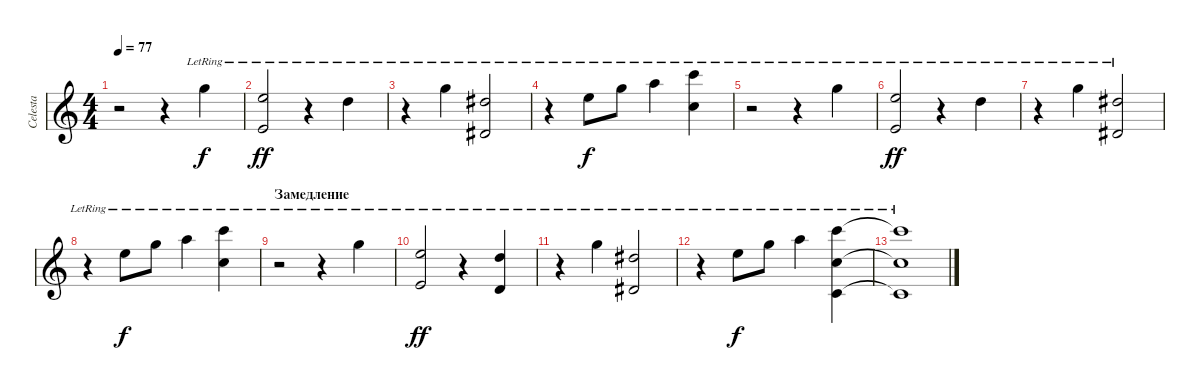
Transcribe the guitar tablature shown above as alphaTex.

\track ("Celesta" "Celesta") {instrument celesta}
\staff {score}
\tuning (E4 B3 G3 D3 A2 E2 B1) {hide}
\ts (4 4)
\tempo 77
\clef g2
\ks c
r.2{dy f} r.4 15.1{lr}.4 |
(0.1{lr} 17.2{lr}).2{dy ff} r.4 10.1{lr}.4 |
r.4 15.1{lr}.4 (11.1{lr} 4.2{lr}).2 |
r.4 12.1{lr}.8{dy f} 15.1{lr}.8 17.1{lr}.4 (20.1{lr} 13.2{lr}).4 |
r.2 r.4 15.1{lr}.4 |
(0.1{lr} 17.2{lr}).2{dy ff} r.4 10.1{lr}.4 |
r.4 15.1{lr}.4 (11.1{lr} 4.2{lr}).2 |
r.4 12.1{lr}.8{dy f} 15.1{lr}.8 17.1{lr}.4 (20.1{lr} 13.2{lr}).4 |
\section ("" "Замедление")
r.2 r.4 15.1{lr}.4 |
(0.1{lr} 17.2{lr}).2{dy ff} r.4 (10.1{lr} 3.2).4 |
r.4 15.1{lr}.4 (11.1{lr} 4.2{lr}).2 |
r.4 12.1{lr}.8{dy f} 15.1{lr}.8 17.1{lr}.4 (20.1{lr} 13.2{lr} 5.3).4 |
(20.1{lr t} 13.2{lr t} 5.3{t}).1
